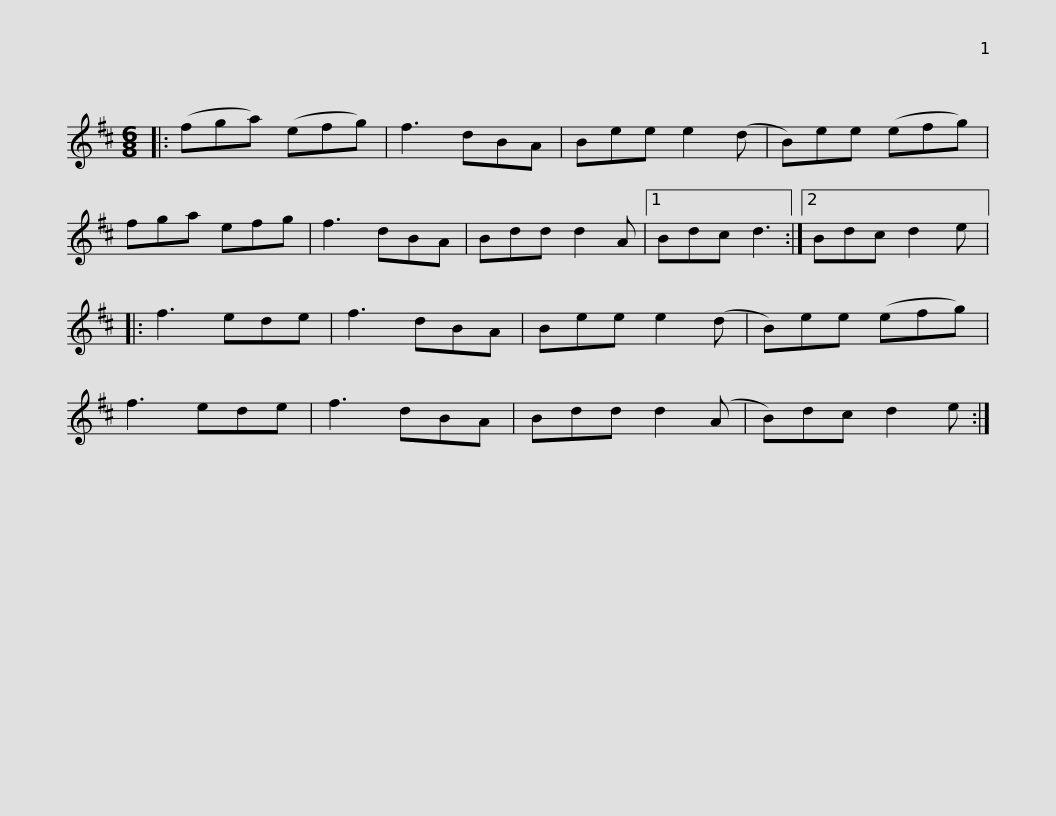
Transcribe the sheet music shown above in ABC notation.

X:1
L:1/8
M:6/8
I:linebreak $
K:D
V:1 treble
V:1
|: (fga) (efg) | f3 dBA | Bee e2 (d | B)ee (efg) | fga efg | %5
 f3 dBA | Bdd d2 A |1 Bdc d3 :|2$ Bdc d2 e |: f3 ede | %10
 f3 dBA | Bee e2 (d | B)ee (efg) | f3 ede | f3 dBA | %15
 Bdd d2 (A |$ B)dc d2 e :| %17
